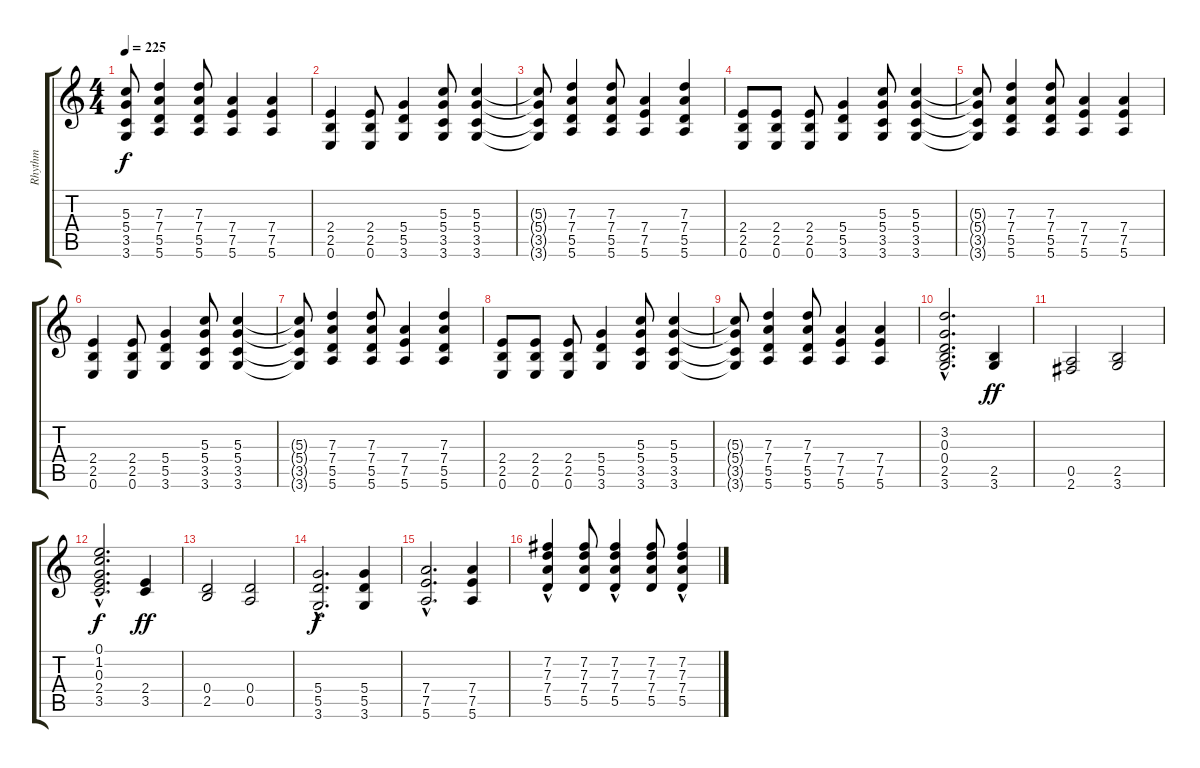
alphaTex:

\track ("Rhythm" "Rhythm") {instrument overdrivenguitar}
\staff {score tabs}
\tuning (E4 B3 G3 D3 A2 E2) {hide}
\ts (4 4)
\tempo 225
\clef g2
\ks c
(5.3{t} 5.4{t} 3.5{t} 3.6{t}).8{dy f} (7.3 7.4 5.5 5.6).4 (7.3 7.4 5.5 5.6).8 (7.4 7.5 5.6).4 (7.4 7.5 5.6).4 |
(2.4 2.5 0.6).4 (2.4 2.5 0.6).8 (5.4 5.5 3.6).4 (5.3 5.4 3.5 3.6).8 (5.3 5.4 3.5 3.6).4 |
(5.3{t} 5.4{t} 3.5{t} 3.6{t}).8 (7.3 7.4 5.5 5.6).4 (7.3 7.4 5.5 5.6).8 (7.4 7.5 5.6).4 (7.3 7.4 5.5 5.6).4 |
(2.4 2.5 0.6).8 (2.4 2.5 0.6).8 (2.4 2.5 0.6).8 (5.4 5.5 3.6).4 (5.3 5.4 3.5 3.6).8 (5.3 5.4 3.5 3.6).4 |
(5.3{t} 5.4{t} 3.5{t} 3.6{t}).8 (7.3 7.4 5.5 5.6).4 (7.3 7.4 5.5 5.6).8 (7.4 7.5 5.6).4 (7.4 7.5 5.6).4 |
(2.4 2.5 0.6).4 (2.4 2.5 0.6).8 (5.4 5.5 3.6).4 (5.3 5.4 3.5 3.6).8 (5.3 5.4 3.5 3.6).4 |
(5.3{t} 5.4{t} 3.5{t} 3.6{t}).8 (7.3 7.4 5.5 5.6).4 (7.3 7.4 5.5 5.6).8 (7.4 7.5 5.6).4 (7.3 7.4 5.5 5.6).4 |
(2.4 2.5 0.6).8 (2.4 2.5 0.6).8 (2.4 2.5 0.6).8 (5.4 5.5 3.6).4 (5.3 5.4 3.5 3.6).8 (5.3 5.4 3.5 3.6).4 |
(5.3{t} 5.4{t} 3.5{t} 3.6{t}).8 (7.3 7.4 5.5 5.6).4 (7.3 7.4 5.5 5.6).8 (7.4 7.5 5.6).4 (7.4 7.5 5.6).4 |
(3.2 0.3 0.4 2.5 3.6{hac}).2{d} (2.5 3.6).4{dy ff} |
(0.5 2.6).2 (2.5 3.6).2 |
(0.1 1.2{hac} 0.3 2.4{hac} 3.5{hac}).2{d dy f} (2.4 3.5).4{dy ff} |
(0.4 2.5).2 (0.4 0.5).2 |
(5.4{hac} 5.5{hac} 3.6{hac}).2{d dy f} (5.4 5.5 3.6).4 |
(7.4{hac} 7.5{hac} 5.6{hac}).2{d} (7.4 7.5 5.6).4 |
(7.2 7.3 7.4 5.5{hac}).4 (7.2 7.3 7.4 5.5).8 (7.2 7.3 7.4 5.5{hac}).4 (7.2 7.3 7.4 5.5).8 (7.2 7.3 7.4 5.5{hac}).4
